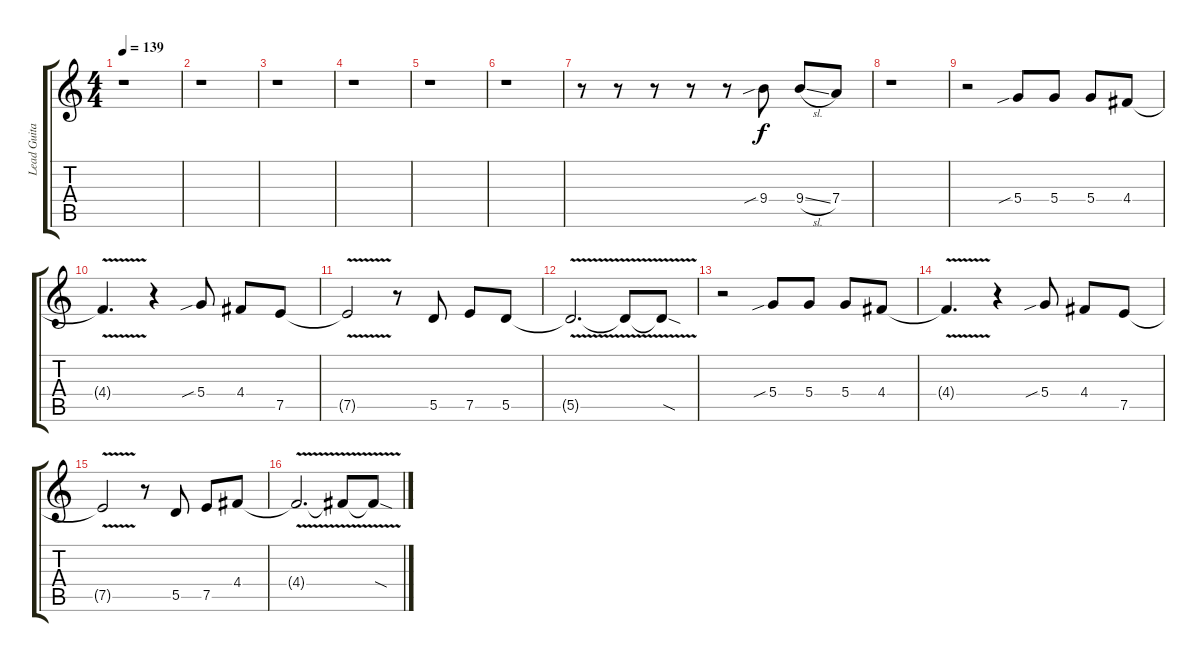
\track ("Lead Guitar" "Lead Guita") {instrument distortionguitar}
\staff {score tabs}
\tuning (E4 B3 G3 D3 A2 E2) {hide}
\ts (4 4)
\tempo 139
\clef g2
\ks c
r.1{dy f instrument distortionguitar} |
r.1 |
r.1 |
r.1 |
r.1 |
r.1 |
r.8 r.8 r.8 r.8 r.8 9.4{sib}.8 9.4{sl}.8 7.4.8 |
r.1 |
r.2 5.4{sib}.8 5.4.8 5.4.8 4.4.8 |
4.4{v t}.4{d} r.4 5.4{sib}.8 4.4.8 7.5.8 |
7.5{v t}.2 r.8 5.5.8 7.5.8 5.5.8 |
5.5{v t}.2{d} 5.5{v t}.8 5.5{sod t}.8 |
r.2 5.4{sib}.8 5.4.8 5.4.8 4.4.8 |
4.4{v t}.4{d} r.4 5.4{sib}.8 4.4.8 7.5.8 |
7.5{v t}.2 r.8 5.5.8 7.5.8 4.4.8 |
4.4{v t}.2{d} 4.4{v t}.8 4.4{sod t}.8
